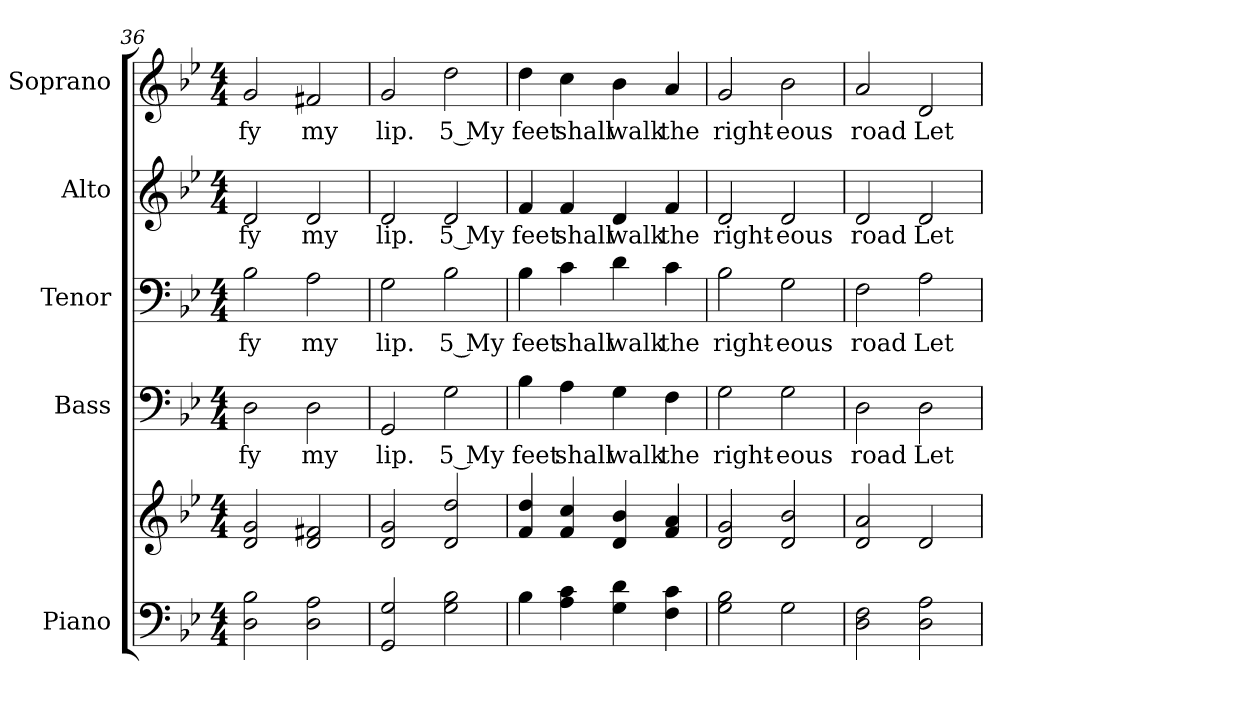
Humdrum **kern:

**kern	**kern	**kern	**text	**kern	**text	**kern	**text	**kern	**text
*part5	*part5	*part4	*part4	*part3	*part3	*part2	*part2	*part1	*part1
*staff6	*staff5	*staff4	*staff4	*staff3	*staff3	*staff2	*staff2	*staff1	*staff1
*I"Piano	*	*I"Bass	*	*I"Tenor	*	*I"Alto	*	*I"Soprano	*
*I'Pno.	*	*I'B.	*	*I'T.	*	*I'A.	*	*I'S.	*
!!LO:PB:g=z
*clefF4	*clefG2	*clefF4	*	*clefF4	*	*clefG2	*	*clefG2	*
*k[b-e-]	*k[b-e-]	*k[b-e-]	*	*k[b-e-]	*	*k[b-e-]	*	*k[b-e-]	*
*g:	*g:	*g:	*	*g:	*	*g:	*	*g:	*
*M4/4	*M4/4	*M4/4	*	*M4/4	*	*M4/4	*	*M4/4	*
=36	=36	=36	=36	=36	=36	=36	=36	=36	=36
!	!	!	!LO:LY:b:color=#000000	!	!	!	!	!	!
!	!	!	!	!	!LO:LY:b:color=#000000	!	!	!	!
!	!	!	!	!	!	!	!LO:LY:b:color=#000000	!	!
!	!	!	!	!	!	!	!	!	!LO:LY:b:color=#000000
2Di\ 2B-i	2di/ 2gi	2Di\	-fy	2B-i\	-fy	2di/	-fy	2gi/	-fy
!	!	!	!LO:LY:b:color=#000000	!	!	!	!	!	!
!	!	!	!	!	!LO:LY:b:color=#000000	!	!	!	!
!	!	!	!	!	!	!	!LO:LY:b:color=#000000	!	!
!	!	!	!	!	!	!	!	!	!LO:LY:b:color=#000000
2Di\ 2Ai	2di/ 2f#Xi	2Di\	my	2Ai\	my	2di/	my	2f#Xi/	my
=37	=37	=37	=37	=37	=37	=37	=37	=37	=37
!	!	!	!LO:LY:b:color=#000000	!	!	!	!	!	!
!	!	!	!	!	!LO:LY:b:color=#000000	!	!	!	!
!	!	!	!	!	!	!	!LO:LY:b:color=#000000	!	!
!	!	!	!	!	!	!	!	!	!LO:LY:b:color=#000000
2GGi/ 2Gi	2di/ 2gi	2GGi/	lip.	2Gi\	lip.	2di/	lip.	2gi/	lip.
!	!	!	!LO:LY:b:color=#000000	!	!	!	!	!	!
!	!	!	!	!	!LO:LY:b:color=#000000	!	!	!	!
!	!	!	!	!	!	!	!LO:LY:b:color=#000000	!	!
!	!	!	!	!	!	!	!	!	!LO:LY:b:color=#000000
2Gi\ 2B-i	2di/ 2ddi	2Gi\	5 My	2B-i\	5 My	2di/	5 My	2ddi\	5 My
=38	=38	=38	=38	=38	=38	=38	=38	=38	=38
!	!	!	!LO:LY:b:color=#000000	!	!	!	!	!	!
!	!	!	!	!	!LO:LY:b:color=#000000	!	!	!	!
!	!	!	!	!	!	!	!LO:LY:b:color=#000000	!	!
!	!	!	!	!	!	!	!	!	!LO:LY:b:color=#000000
4B-i\	4fi/ 4ddi	4B-i\	feet	4B-i\	feet	4fi/	feet	4ddi\	feet
!	!	!	!LO:LY:b:color=#000000	!	!	!	!	!	!
!	!	!	!	!	!LO:LY:b:color=#000000	!	!	!	!
!	!	!	!	!	!	!	!LO:LY:b:color=#000000	!	!
!	!	!	!	!	!	!	!	!	!LO:LY:b:color=#000000
4Ai\ 4ci	4fi/ 4cci	4Ai\	shall	4ci\	shall	4fi/	shall	4cci\	shall
!	!	!	!LO:LY:b:color=#000000	!	!	!	!	!	!
!	!	!	!	!	!LO:LY:b:color=#000000	!	!	!	!
!	!	!	!	!	!	!	!LO:LY:b:color=#000000	!	!
!	!	!	!	!	!	!	!	!	!LO:LY:b:color=#000000
4Gi\ 4di	4di/ 4b-i	4Gi\	walk	4di\	walk	4di/	walk	4b-i\	walk
!	!	!	!LO:LY:b:color=#000000	!	!	!	!	!	!
!	!	!	!	!	!LO:LY:b:color=#000000	!	!	!	!
!	!	!	!	!	!	!	!LO:LY:b:color=#000000	!	!
!	!	!	!	!	!	!	!	!	!LO:LY:b:color=#000000
4Fi\ 4ci	4fi/ 4ai	4Fi\	the	4ci\	the	4fi/	the	4ai/	the
!!LO:PB:g=z
=39	=39	=39	=39	=39	=39	=39	=39	=39	=39
!	!	!	!LO:LY:b:color=#000000	!	!	!	!	!	!
!	!	!	!	!	!LO:LY:b:color=#000000	!	!	!	!
!	!	!	!	!	!	!	!LO:LY:b:color=#000000	!	!
!	!	!	!	!	!	!	!	!	!LO:LY:b:color=#000000
2Gi\ 2B-i	2di/ 2gi	2Gi\	right-	2B-i\	right-	2di/	right-	2gi/	right-
!	!	!	!LO:LY:b:color=#000000	!	!	!	!	!	!
!	!	!	!	!	!LO:LY:b:color=#000000	!	!	!	!
!	!	!	!	!	!	!	!LO:LY:b:color=#000000	!	!
!	!	!	!	!	!	!	!	!	!LO:LY:b:color=#000000
2Gi\	2di/ 2b-i	2Gi\	-eous	2Gi\	-eous	2di/	-eous	2b-i\	-eous
=40	=40	=40	=40	=40	=40	=40	=40	=40	=40
!	!	!	!LO:LY:b:color=#000000	!	!	!	!	!	!
!	!	!	!	!	!LO:LY:b:color=#000000	!	!	!	!
!	!	!	!	!	!	!	!LO:LY:b:color=#000000	!	!
!	!	!	!	!	!	!	!	!	!LO:LY:b:color=#000000
2Di\ 2Fi	2di/ 2ai	2Di\	road	2Fi\	road	2di/	road	2ai/	road
!	!	!	!LO:LY:b:color=#000000	!	!	!	!	!	!
!	!	!	!	!	!LO:LY:b:color=#000000	!	!	!	!
!	!	!	!	!	!	!	!LO:LY:b:color=#000000	!	!
!	!	!	!	!	!	!	!	!	!LO:LY:b:color=#000000
2Di\ 2Ai	2di/	2Di\	Let	2Ai\	Let	2di/	Let	2di/	Let
=	=	=	=	=	=	=	=	=	=
*-	*-	*-	*-	*-	*-	*-	*-	*-	*-
